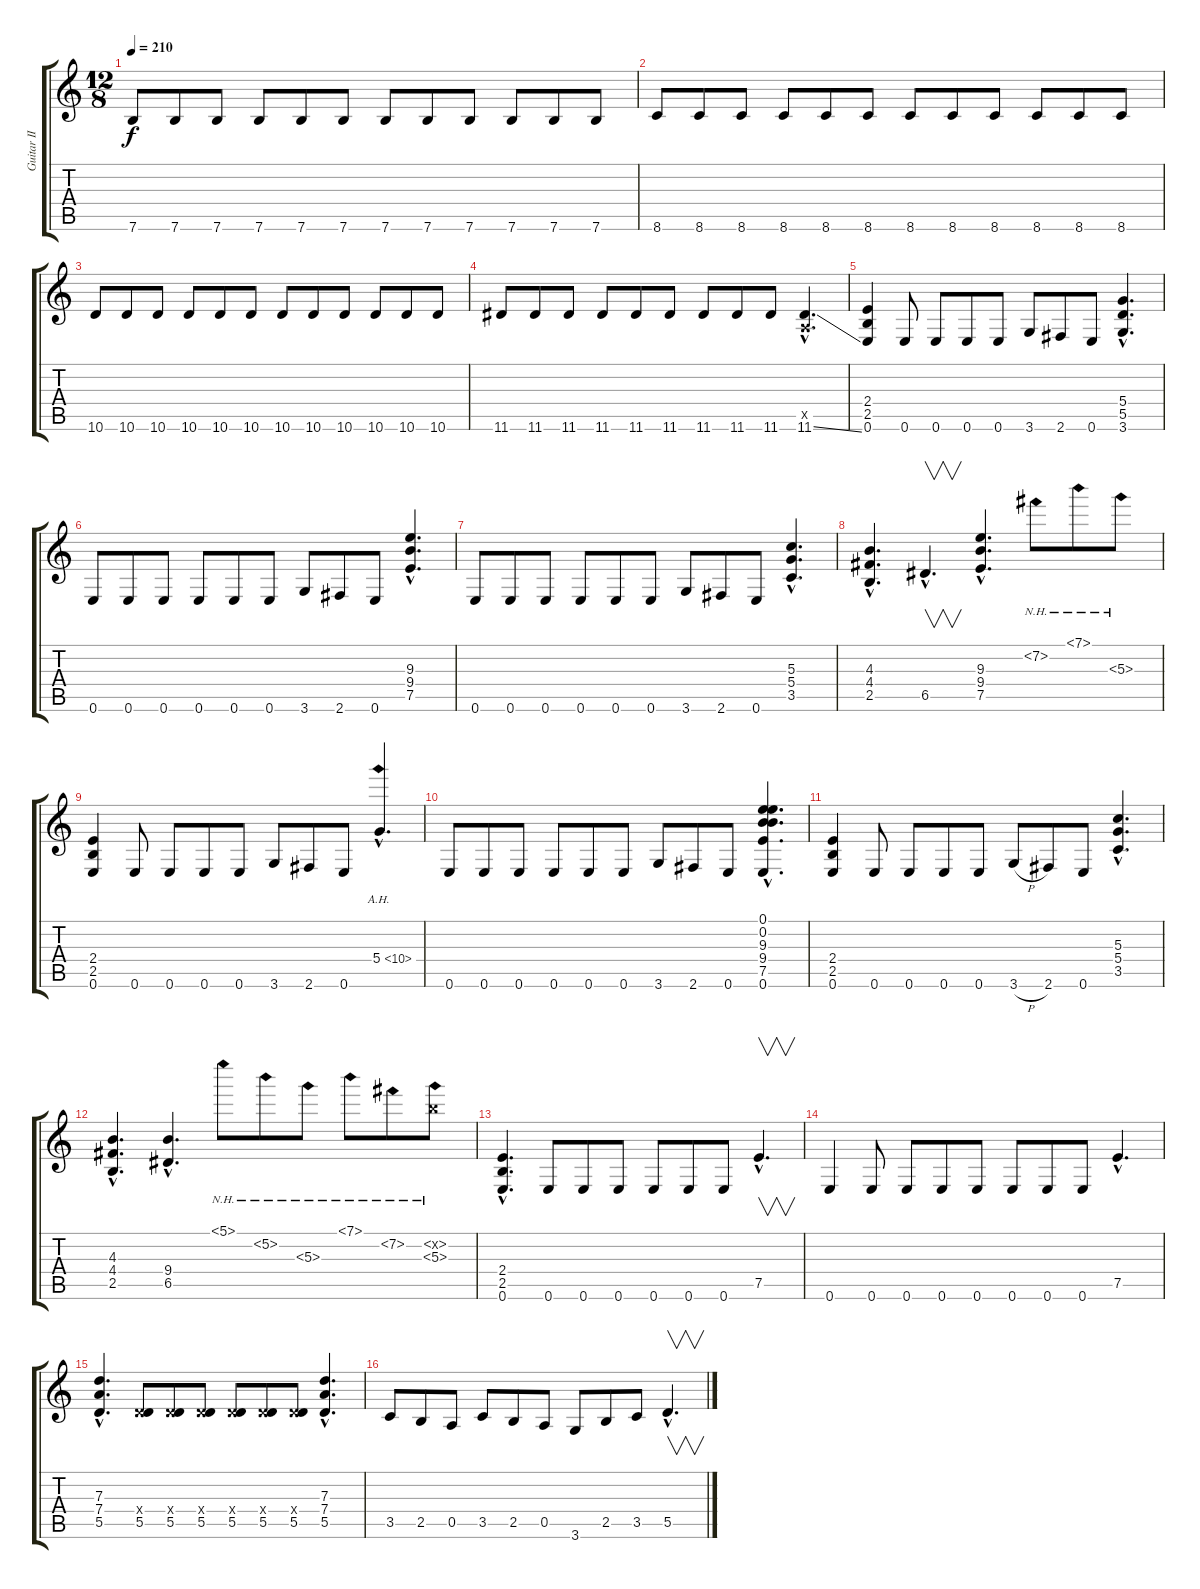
\track ("Guitar II" "Guitar II") {instrument overdrivenguitar}
\staff {score tabs}
\tuning (E4 B3 G3 D3 A2 E2) {hide}
\ts (12 8)
\tempo 210
\clef g2
\ks c
7.6.8{dy f} 7.6.8 7.6.8 7.6.8 7.6.8 7.6.8 7.6.8 7.6.8 7.6.8 7.6.8 7.6.8 7.6.8 |
8.6.8 8.6.8 8.6.8 8.6.8 8.6.8 8.6.8 8.6.8 8.6.8 8.6.8 8.6.8 8.6.8 8.6.8 |
10.6.8 10.6.8 10.6.8 10.6.8 10.6.8 10.6.8 10.6.8 10.6.8 10.6.8 10.6.8 10.6.8 10.6.8 |
11.6.8 11.6.8 11.6.8 11.6.8 11.6.8 11.6.8 11.6.8 11.6.8 11.6.8 (0.5{hac x} 11.6{ss hac}).4{d} |
(2.4 2.5 0.6).4 0.6.8 0.6.8 0.6.8 0.6.8 3.6.8 2.6.8 0.6.8 (5.4{hac} 5.5{hac} 3.6{hac}).4{d} |
0.6.8 0.6.8 0.6.8 0.6.8 0.6.8 0.6.8 3.6.8 2.6.8 0.6.8 (9.3{hac} 9.4{hac} 7.5{hac}).4{d} |
0.6.8 0.6.8 0.6.8 0.6.8 0.6.8 0.6.8 3.6.8 2.6.8 0.6.8 (5.3{hac} 5.4{hac} 3.5{hac}).4{d} |
(4.3{hac} 4.4{hac} 2.5{hac}).4{d} 6.5{hac}.4{v d} (9.3{hac} 9.4{hac} 7.5{hac}).4{d} 7.2{nh}.8 7.1{nh}.8 5.3{nh}.8 |
(2.4 2.5 0.6).4 0.6.8 0.6.8 0.6.8 0.6.8 3.6.8 2.6.8 0.6.8 5.4{ah 5 hac}.4{d} |
0.6.8 0.6.8 0.6.8 0.6.8 0.6.8 0.6.8 3.6.8 2.6.8 0.6.8 (0.1{hac} 0.2{hac} 9.3{hac} 9.4{hac} 7.5{hac} 0.6{hac}).4{d} |
(2.4 2.5 0.6).4 0.6.8 0.6.8 0.6.8 0.6.8 3.6{h}.8 2.6.8 0.6.8 (5.3{hac} 5.4{hac} 3.5{hac}).4{d} |
(4.3{hac} 4.4{hac} 2.5{hac}).4{d} (9.4{hac} 6.5{hac}).4{d} 5.1{nh}.8 5.2{nh}.8 5.3{nh}.8 7.1{nh}.8 7.2{nh}.8 (0.2{nh x} 5.3{nh}).8 |
(2.4{hac} 2.5{hac} 0.6{hac}).4{d} 0.6.8 0.6.8 0.6.8 0.6.8 0.6.8 0.6.8 7.5{hac}.4{v d} |
0.6.4 0.6.8 0.6.8 0.6.8 0.6.8 0.6.8 0.6.8 0.6.8 7.5{hac}.4{d} |
(7.3{hac} 7.4{hac} 5.5{hac}).4{d} (0.4{x} 5.5).8 (0.4{x} 5.5).8 (0.4{x} 5.5).8 (0.4{x} 5.5).8 (0.4{x} 5.5).8 (0.4{x} 5.5).8 (7.3{hac} 7.4{hac} 5.5{hac}).4{d} |
3.5.8 2.5.8 0.5.8 3.5.8 2.5.8 0.5.8 3.6.8 2.5.8 3.5.8 5.5{hac}.4{v d}
